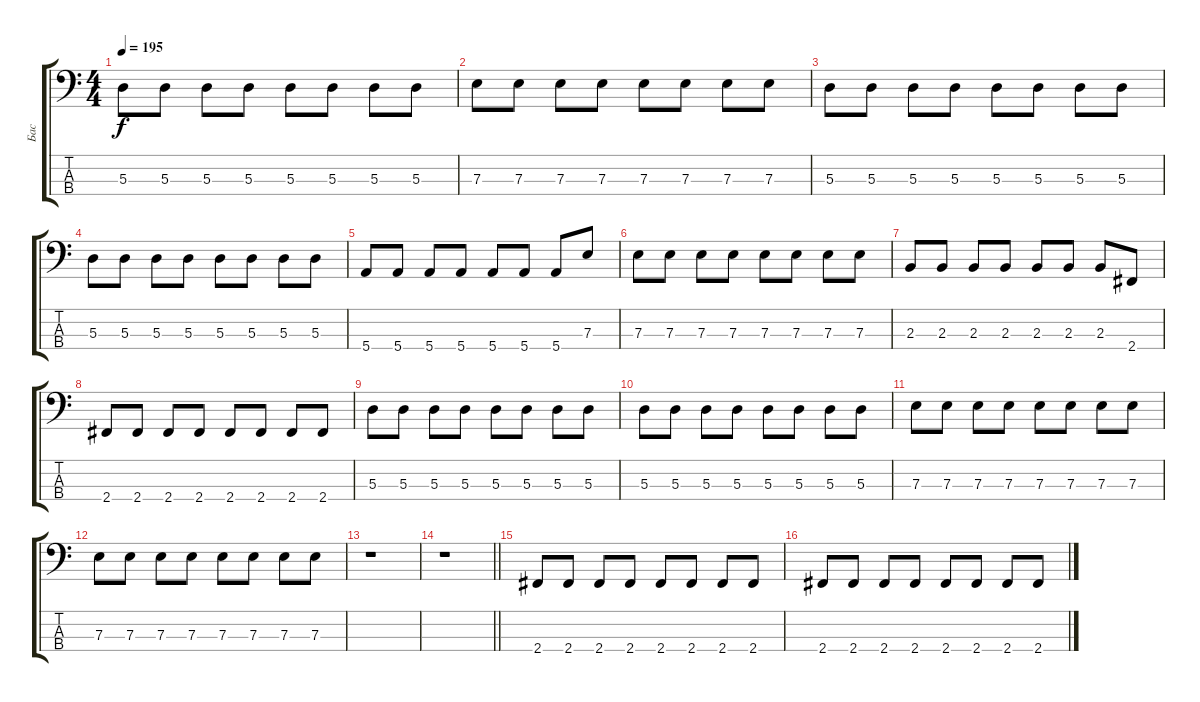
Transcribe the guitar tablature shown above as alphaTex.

\track ("Бас" "Бас") {instrument electricbasspick}
\staff {score tabs}
\tuning (G2 D2 A1 E1) {hide}
\ts (4 4)
\tempo 195
\clef f4
\ks c
5.3.8{dy f} 5.3.8 5.3.8 5.3.8 5.3.8 5.3.8 5.3.8 5.3.8 |
7.3.8 7.3.8 7.3.8 7.3.8 7.3.8 7.3.8 7.3.8 7.3.8 |
5.3.8 5.3.8 5.3.8 5.3.8 5.3.8 5.3.8 5.3.8 5.3.8 |
5.3.8 5.3.8 5.3.8 5.3.8 5.3.8 5.3.8 5.3.8 5.3.8 |
5.4.8 5.4.8 5.4.8 5.4.8 5.4.8 5.4.8 5.4.8 7.3.8 |
7.3.8 7.3.8 7.3.8 7.3.8 7.3.8 7.3.8 7.3.8 7.3.8 |
2.3.8 2.3.8 2.3.8 2.3.8 2.3.8 2.3.8 2.3.8 2.4.8 |
2.4.8 2.4.8 2.4.8 2.4.8 2.4.8 2.4.8 2.4.8 2.4.8 |
5.3.8 5.3.8 5.3.8 5.3.8 5.3.8 5.3.8 5.3.8 5.3.8 |
5.3.8 5.3.8 5.3.8 5.3.8 5.3.8 5.3.8 5.3.8 5.3.8 |
7.3.8 7.3.8 7.3.8 7.3.8 7.3.8 7.3.8 7.3.8 7.3.8 |
7.3.8 7.3.8 7.3.8 7.3.8 7.3.8 7.3.8 7.3.8 7.3.8 |
r.1 |
\barLineRight lightlight
r.1 |
2.4.8 2.4.8 2.4.8 2.4.8 2.4.8 2.4.8 2.4.8 2.4.8 |
2.4.8 2.4.8 2.4.8 2.4.8 2.4.8 2.4.8 2.4.8 2.4.8
